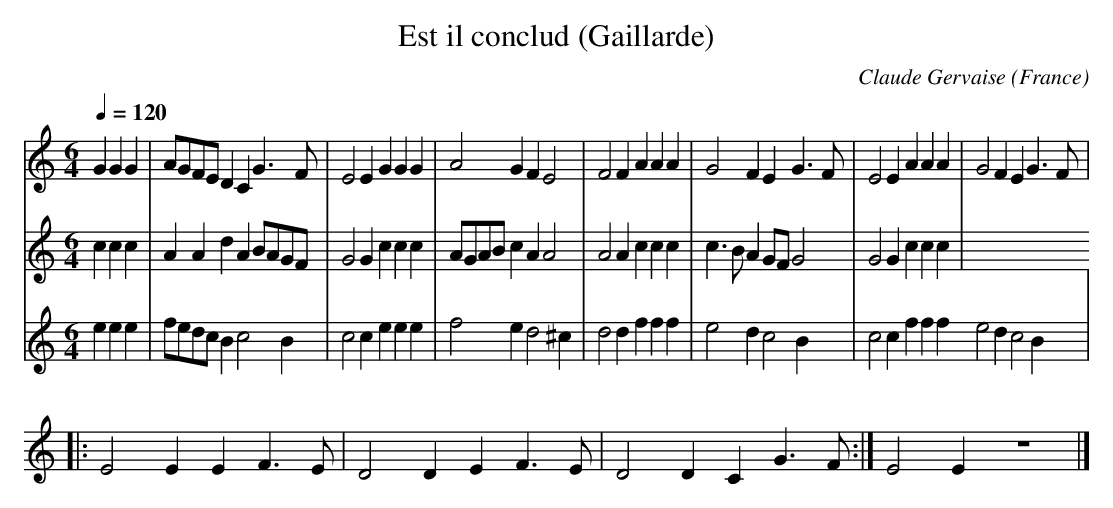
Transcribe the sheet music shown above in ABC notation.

X:1
T:Est il conclud (Gaillarde)
C:Claude Gervaise
O:France
M:6/4
L:1/4
Q:1/4=120
K:C
V:1
G G G | A/G/F/E/ D C G3/2 F/ | E2 E GGG | A2 GFE2 |\
F2 F  AAA | G2 F E G3/2 F/ | E2 E  AAA | G2 F E G3/2 F/ |
|: E2 E E F3/2 E/ | D2 D E F3/2 E/ | D2 D C G3/2 F/ :| E2 E z6 |]
V:2
ccc | AA d A B/A/G/F/ | G2 G ccc | A/G/A/B/ c A A2 |\
A2 A ccc | c3/2 B/ A G/F/ G2 | G2 G ccc |
V:3
eee | f/e/d/c/ B c2 B | c2 c eee | f2 e d2 ^c |\
d2 d fff | e2 d c2 B | c2 c fff e2 d c2 B |
